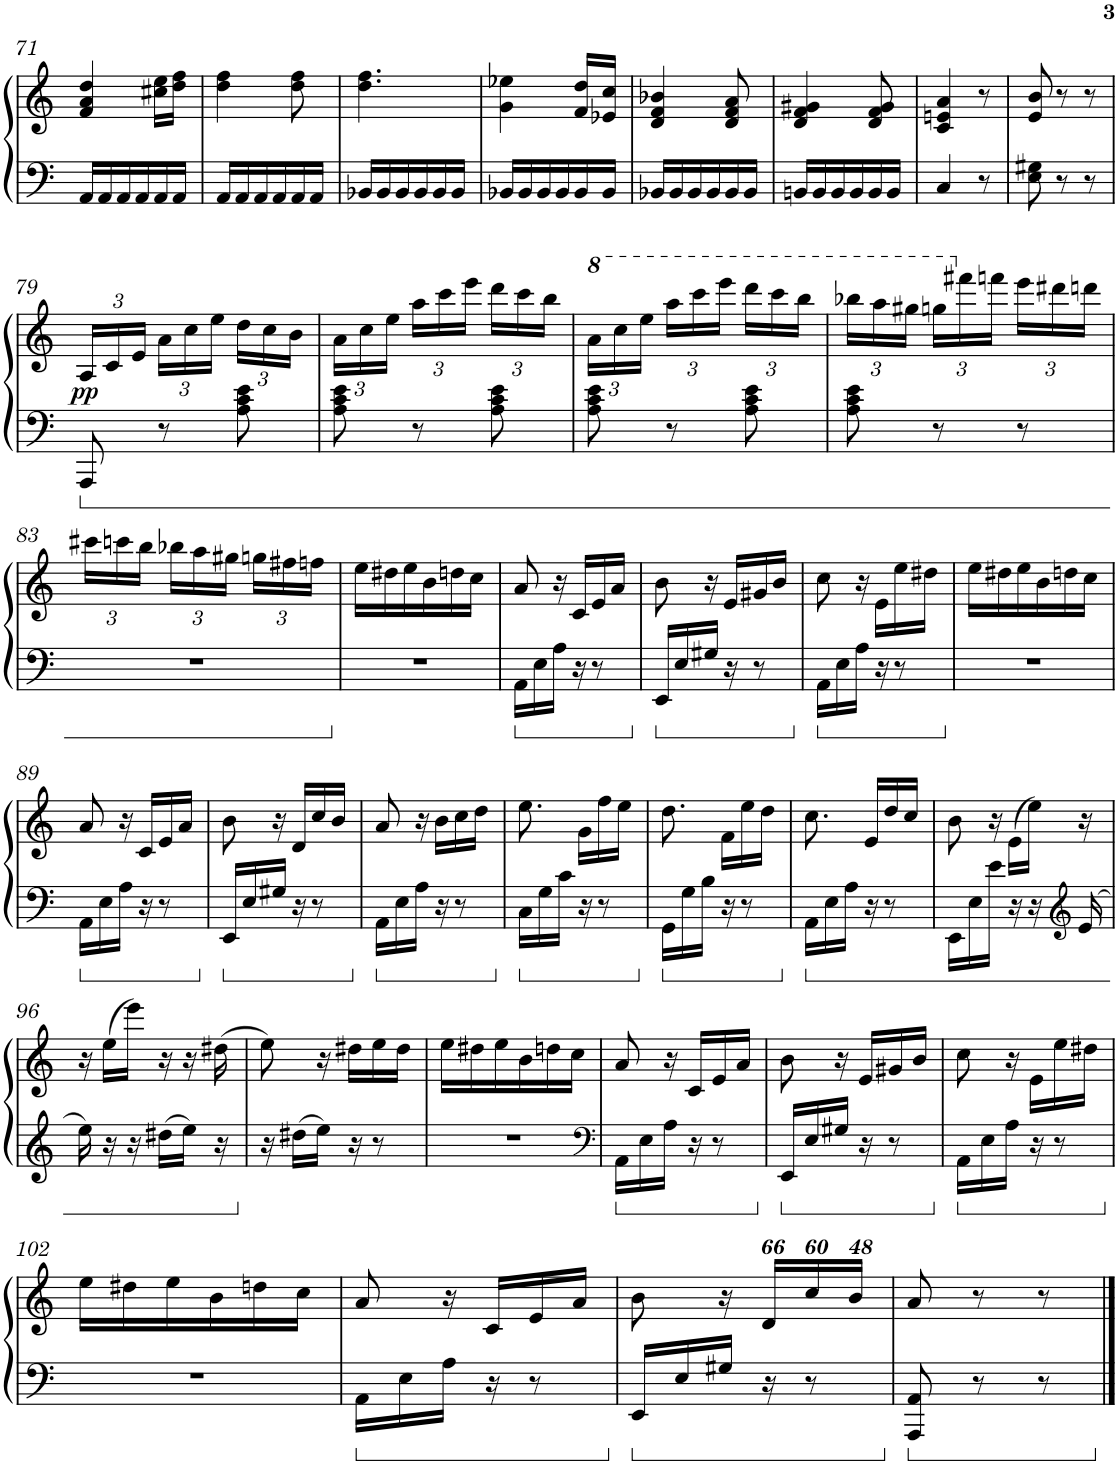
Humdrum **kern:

**kern	**kern	**dynam
*part1	*part1	*part1
*staff2	*staff1	*staff1/2
*I"Piano	*	*
*I'Pno.	*	*
!!LO:PB:g=z
*clefF4	*clefG2	*
*k[]	*k[]	*
*M3/8	*M3/8	*
=71	=71	=71
16AA/LL	4f/ 4a/ 4dd/	.
16AA/	.	.
16AA/	.	.
16AA/	.	.
16AA/	16cc#X\ 16ee\LL	.
16AA/JJ	16dd\ 16ff\JJ	.
=72	=72	=72
16AA/LL	4dd\ 4ff\	.
16AA/	.	.
16AA/	.	.
16AA/	.	.
16AA/	8dd\ 8ff\	.
16AA/JJ	.	.
=73	=73	=73
16BB-X/LL	4.dd\ 4.ff\	.
16BB-/	.	.
16BB-/	.	.
16BB-/	.	.
16BB-/	.	.
16BB-/JJ	.	.
=74	=74	=74
16BB-X/LL	4g\ 4ee-X\	.
16BB-/	.	.
16BB-/	.	.
16BB-/	.	.
16BB-/	16f/ 16dd/LL	.
16BB-/JJ	16e-X/ 16cc/JJ	.
=75	=75	=75
16BB-X/LL	4d/ 4f/ 4b-X/	.
16BB-/	.	.
16BB-/	.	.
16BB-/	.	.
16BB-/	8d/ 8f/ 8a/	.
16BB-/JJ	.	.
=76	=76	=76
16BBn/LL	4d/ 4f/ 4g#X/	.
16BB/	.	.
16BB/	.	.
16BB/	.	.
16BB/	8d/ 8f/ 8g#/	.
16BB/JJ	.	.
=77	=77	=77
4C/	4c/ 4en/ 4a/	.
8r	8r	.
=78	=78	=78
8E\ 8G#X\	8e/ 8b/	.
8r	8r	.
8r	8r	.
!!LO:LB:g=z
=79	=79	=79
*	*Xbrackettup	*
!	!	!LO:DY:b
8AAA/	24A/LL	pp
.	24c/	.
.	24e/JJ	.
8r	24a\LL	.
.	24cc\	.
.	24ee\JJ	.
8A\ 8c\ 8e\	24dd\LL	.
.	24cc\	.
.	24b\JJ	.
=80	=80	=80
8A\ 8c\ 8e\	24a\LL	.
.	24cc\	.
.	24ee\JJ	.
8r	24aa\LL	.
.	24ccc\	.
.	24eee\JJ	.
8A\ 8c\ 8e\	24ddd\LL	.
.	24ccc\	.
.	24bb\JJ	.
=81	=81	=81
*	*8va	*
8A\ 8c\ 8e\	24aa\LL	.
.	24ccc\	.
.	24eee\JJ	.
8r	24aaa\LL	.
.	24cccc\	.
.	24eeee\JJ	.
8A\ 8c\ 8e\	24dddd\LL	.
.	24cccc\	.
.	24bbb\JJ	.
=82	=82	=82
8A\ 8c\ 8e\	24bbb-X\LL	.
.	24aaa\	.
.	24ggg#X\JJ	.
8r	24gggn\LL	.
*	*X8va	*
.	24fff#X\	.
.	24fffn\JJ	.
8r	24eee\LL	.
.	24ddd#X\	.
.	24dddn\JJ	.
!!LO:LB:g=z
=83	=83	=83
4.r	24ccc#X\LL	.
.	24cccn\	.
.	24bb\JJ	.
.	24bb-X\LL	.
.	24aa\	.
.	24gg#X\JJ	.
.	24ggn\LL	.
.	24ff#X\	.
.	24ffn\JJ	.
=84	=84	=84
4.r	16ee\LL	.
.	16dd#X\	.
.	16ee\	.
.	16b\	.
.	16ddn\	.
.	16cc\JJ	.
=85	=85	=85
16AA\LL	8a/	.
16E\	.	.
16A\JJ	16r	.
16r	16c/LL	.
8r	16e/	.
.	16a/JJ	.
=86	=86	=86
16EE/LL	8b\	.
16E/	.	.
16G#X/JJ	16r	.
16r	16e/LL	.
8r	16g#X/	.
.	16b/JJ	.
=87	=87	=87
16AA\LL	8cc\	.
16E\	.	.
16A\JJ	16r	.
16r	16e\LL	.
8r	16ee\	.
.	16dd#X\JJ	.
=88	=88	=88
4.r	16ee\LL	.
.	16dd#X\	.
.	16ee\	.
.	16b\	.
.	16ddn\	.
.	16cc\JJ	.
!!LO:LB:g=z
=89	=89	=89
16AA\LL	8a/	.
16E\	.	.
16A\JJ	16r	.
16r	16c/LL	.
8r	16e/	.
.	16a/JJ	.
=90	=90	=90
16EE/LL	8b\	.
16E/	.	.
16G#X/JJ	16r	.
16r	16d/LL	.
8r	16cc/	.
.	16b/JJ	.
=91	=91	=91
16AA\LL	8a/	.
16E\	.	.
16A\JJ	16r	.
16r	16b\LL	.
8r	16cc\	.
.	16dd\JJ	.
=92	=92	=92
16C\LL	8.ee\	.
16G\	.	.
16c\JJ	.	.
16r	16g\LL	.
8r	16ff\	.
.	16ee\JJ	.
=93	=93	=93
16GG\LL	8.dd\	.
16G\	.	.
16B\JJ	.	.
16r	16f\LL	.
8r	16ee\	.
.	16dd\JJ	.
=94	=94	=94
16AA\LL	8.cc\	.
16E\	.	.
16A\JJ	.	.
16r	16e/LL	.
8r	16dd/	.
.	16cc/JJ	.
=95	=95	=95
16EE\LL	8b\	.
16E\	.	.
16e\JJ	16r	.
16r	(>16e\LL	.
16r	16ee\JJ)	.
*clefG2	*	*
16e/	16r	.
!!LO:LB:g=z
=96	=96	=96
16ee\	16r	.
16r	(>16ee\LL	.
16r	16eee\JJ)	.
16dd#X\LL	16r	.
16ee\JJ	16r	.
16r	(>16dd#X\	.
=97	=97	=97
16r	8ee\)	.
16dd#X\LL	.	.
16ee\JJ	16r	.
16r	16dd#X\LL	.
8r	16ee\	.
.	16dd#\JJ	.
=98	=98	=98
4.r	16ee\LL	.
.	16dd#X\	.
.	16ee\	.
.	16b\	.
.	16ddn\	.
.	16cc\JJ	.
=99	=99	=99
*clefF4	*	*
16AA\LL	8a/	.
16E\	.	.
16A\JJ	16r	.
16r	16c/LL	.
8r	16e/	.
.	16a/JJ	.
=100	=100	=100
16EE/LL	8b\	.
16E/	.	.
16G#X/JJ	16r	.
16r	16e/LL	.
8r	16g#X/	.
.	16b/JJ	.
=101	=101	=101
16AA\LL	8cc\	.
16E\	.	.
16A\JJ	16r	.
16r	16e\LL	.
8r	16ee\	.
.	16dd#X\JJ	.
!!LO:LB:g=z
=102	=102	=102
4.r	16ee\LL	.
.	16dd#X\	.
.	16ee\	.
.	16b\	.
.	16ddn\	.
.	16cc\JJ	.
=103	=103	=103
16AA\LL	8a/	.
16E\	.	.
16A\JJ	16r	.
16r	16c/LL	.
8r	16e/	.
.	16a/JJ	.
=104	=104	=104
16EE/LL	8b\	.
16E/	.	.
16G#X/JJ	16r	.
!	!LO:TX:a:Bi:t=66	!
16r	16d/LL	.
!	!LO:TX:a:Bi:t=60	!
8r	16cc/	.
!	!LO:TX:a:Bi:t=48	!
.	16b/JJ	.
=105	=105	=105
8AAA/ 8AA/	8a/	.
8r	8r	.
8r	8r	.
==	==	==
*-	*-	*-
